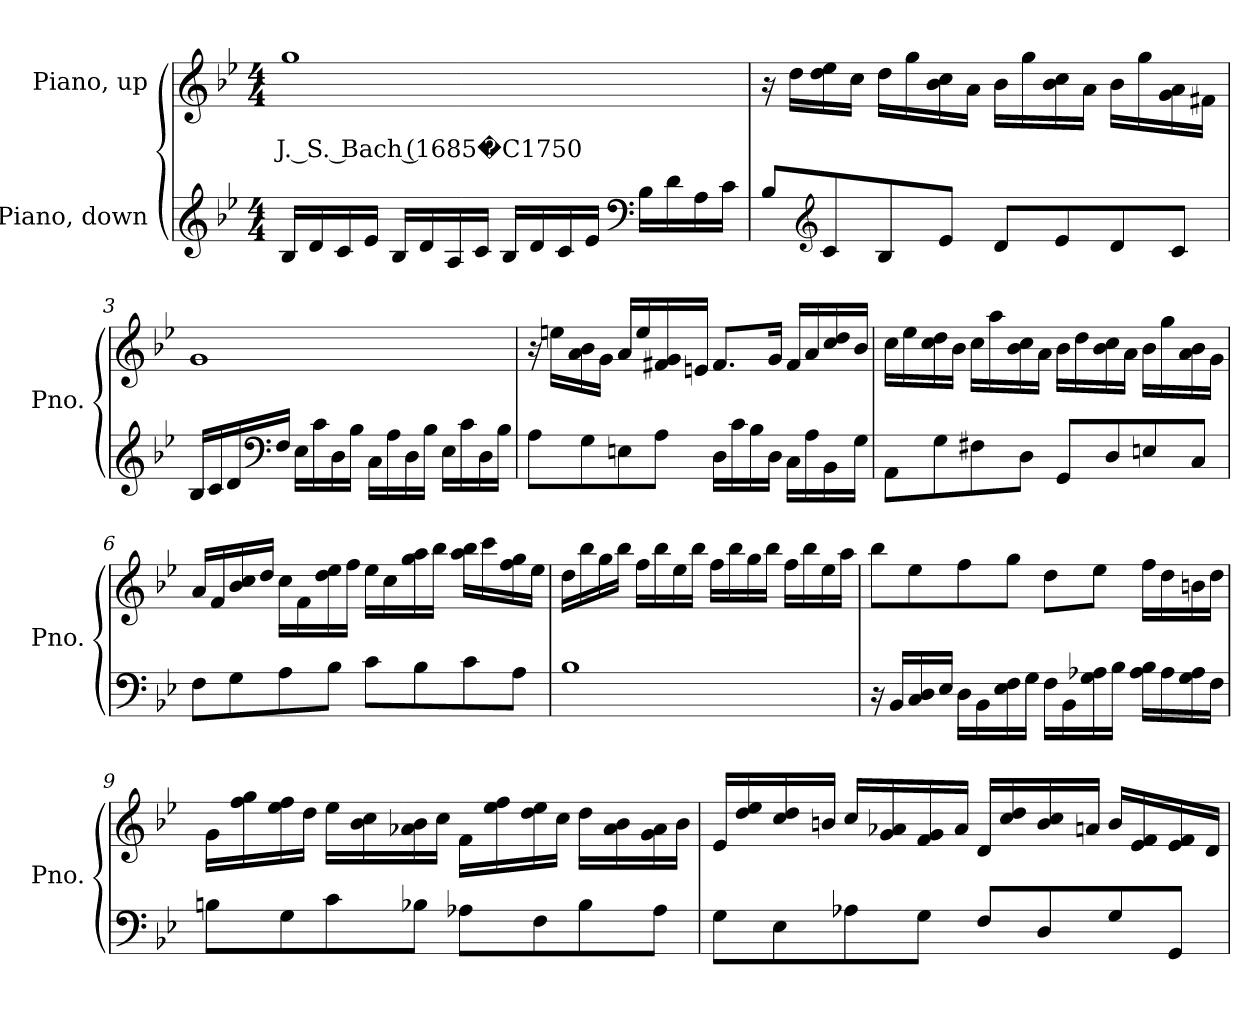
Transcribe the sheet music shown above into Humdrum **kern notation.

**kern	**kern	**text
*part2	*part1	*part1
*staff2	*staff1	*staff1
*I"Piano, down	*I"Piano, up	*
*I'Pno.	*I'Pno.	*
*clefG2	*clefG2	*
*k[b-e-]	*k[b-e-]	*
*M4/4	*M4/4	*
*MM27	*MM27	*
=1	=1	=1
!	!	!LO:LY:b
16B-/LL	1gg	J. S. Bach (1685�C1750
16d/	.	.
16c/	.	.
16e-/JJ	.	.
16B-/LL	.	.
16d/	.	.
16A/	.	.
16c/JJ	.	.
16B-/LL	.	.
16d/	.	.
16c/	.	.
16e-/JJ	.	.
*clefF4	*	*
16B-\LL	.	.
16d\	.	.
16A\	.	.
16c\JJ	.	.
!!LO:LB:g=z
=2	=2	=2
8B-/L	16r	.
.	16dd\LL	.
*clefG2	*	*
8c/	16dd\ 16ee-\	.
.	16cc\JJ	.
8B-/	16dd\LL	.
.	16gg\	.
8e-/J	16b-\ 16cc\	.
.	16a\JJ	.
8d/L	16b-\LL	.
.	16gg\	.
8e-/	16b-\ 16cc\	.
.	16a\JJ	.
8d/	16b-\LL	.
.	16gg\	.
8c/J	16g\ 16a\	.
.	16f#X\JJ	.
=3	=3	=3
16B-/LL	1g	.
16c/	.	.
16d/	.	.
*clefF4	*	*
16F/JJ	.	.
16E-\LL	.	.
16c\	.	.
16D\	.	.
16B-\JJ	.	.
16C\LL	.	.
16A\	.	.
16D\	.	.
16B-\JJ	.	.
16E-\LL	.	.
16c\	.	.
16D\	.	.
16B-\JJ	.	.
!!LO:LB:g=z
=4	=4	=4
8A\L	16r	.
.	16een\LL	.
8G\	16a\ 16b-\	.
.	16g\JJ	.
8En\	16a/LL	.
.	16ee/	.
8A\J	16f#X/ 16g/	.
.	16en/JJ	.
16D\LL	8.f#/L	.
16c\	.	.
16B-\	.	.
16D\JJ	16g/Jk	.
16C\LL	16f#/LL	.
16A\	16a/	.
16BB-\	16cc/ 16dd/	.
16G\JJ	16b-/JJ	.
=5	=5	=5
8AA\L	16cc\LL	.
.	16ee-\	.
8G\	16cc\ 16dd\	.
.	16b-\JJ	.
8F#X\	16cc\LL	.
.	16aa\	.
8D\J	16b-\ 16cc\	.
.	16a\JJ	.
8GG/L	16b-\LL	.
.	16dd\	.
8D/	16b-\ 16cc\	.
.	16a\JJ	.
8En/	16b-\LL	.
.	16gg\	.
8C/J	16a\ 16b-\	.
.	16g\JJ	.
!!LO:LB:g=z
=6	=6	=6
8F\L	16a/LL	.
.	16f/	.
8G\	16b-/ 16cc/	.
.	16dd/JJ	.
8A\	16cc\LL	.
.	16f\	.
8B-\J	16dd\ 16ee-\	.
.	16ff\JJ	.
8c\L	16ee-\LL	.
.	16cc\	.
8B-\	16gg\ 16aa\	.
.	16bb-\JJ	.
8c\	16aa\ 16bb-\LL	.
.	16ccc\	.
8A\J	16ff\ 16gg\	.
.	16ee-\JJ	.
=7	=7	=7
1B-	16dd\LL	.
.	16bb-\	.
.	16gg\	.
.	16bb-\JJ	.
.	16ff\LL	.
.	16bb-\	.
.	16ee-\	.
.	16bb-\JJ	.
.	16ff\LL	.
.	16bb-\	.
.	16gg\	.
.	16bb-\JJ	.
.	16ff\LL	.
.	16bb-\	.
.	16ee-\	.
.	16aa\JJ	.
!!LO:LB:g=z
=8	=8	=8
16r	8bb-\L	.
16BB-/LL	.	.
16C/ 16D/	8ee-\	.
16E-/JJ	.	.
16D\LL	8ff\	.
16BB-\	.	.
16E-\ 16F\	8gg\J	.
16G\JJ	.	.
16F\LL	8dd\L	.
16BB-\	.	.
16G\ 16A-X\	8ee-\J	.
16B-\JJ	.	.
16A-\ 16B-\LL	16ff\LL	.
16A-\	16dd\	.
16G\ 16A-\	16bn\	.
16F\JJ	16dd\JJ	.
=9	=9	=9
8Bn\L	16g\LL	.
.	16ff\ 16gg\	.
8G\	16ee-\ 16ff\	.
.	16dd\JJ	.
8c\	16ee-\LL	.
.	16b-\ 16cc\	.
8B-X\J	16a-X\ 16b-\	.
.	16cc\JJ	.
8A-X\L	16f\LL	.
.	16ee-\ 16ff\	.
8F\	16dd\ 16ee-\	.
.	16cc\JJ	.
8B-\	16dd\LL	.
.	16a-\ 16b-\	.
8A-\J	16g\ 16a-\	.
.	16b-\JJ	.
!!LO:LB:g=z
=10	=10	=10
8G\L	16e-/LL	.
.	16dd/ 16ee-/	.
8E-\	16cc/ 16dd/	.
.	16bn/JJ	.
8A-X\	16cc/LL	.
.	16g/ 16a-X/	.
8G\J	16f/ 16g/	.
.	16a-/JJ	.
8F/L	16d/LL	.
.	16cc/ 16dd/	.
8D/	16b/ 16cc/	.
.	16an/JJ	.
8G/	16b/LL	.
.	16e-/ 16f/	.
8GG/J	16e-/ 16f/	.
.	16d/JJ	.
=	=	=
*-	*-	*-
